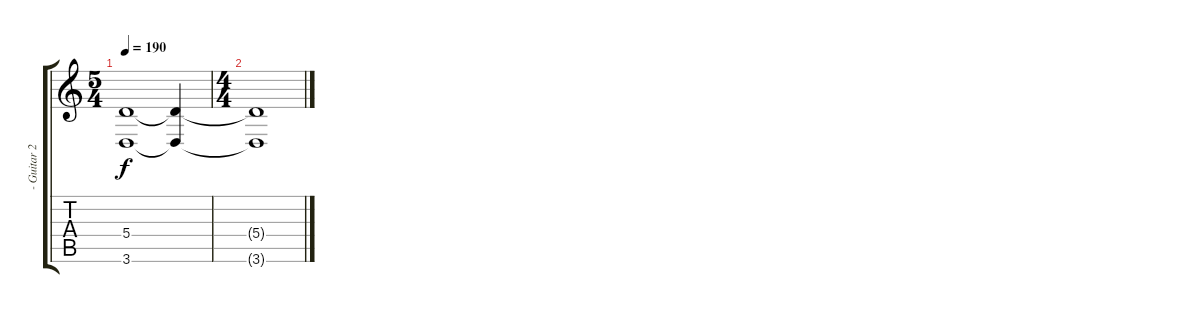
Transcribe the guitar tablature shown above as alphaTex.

\track ("- Guitar 2 -" "- Guitar 2") {instrument distortionguitar}
\staff {score tabs}
\tuning (B3 Gb3 D3 A2 E2 B1) {hide}
\ts (5 4)
\tempo 190
\clef g2
\ks c
(5.4{t} 3.6{t}).1{dy f} (5.4{t} 3.6{t}).4 |
\ts (4 4)
(5.4{t} 3.6{t}).1
